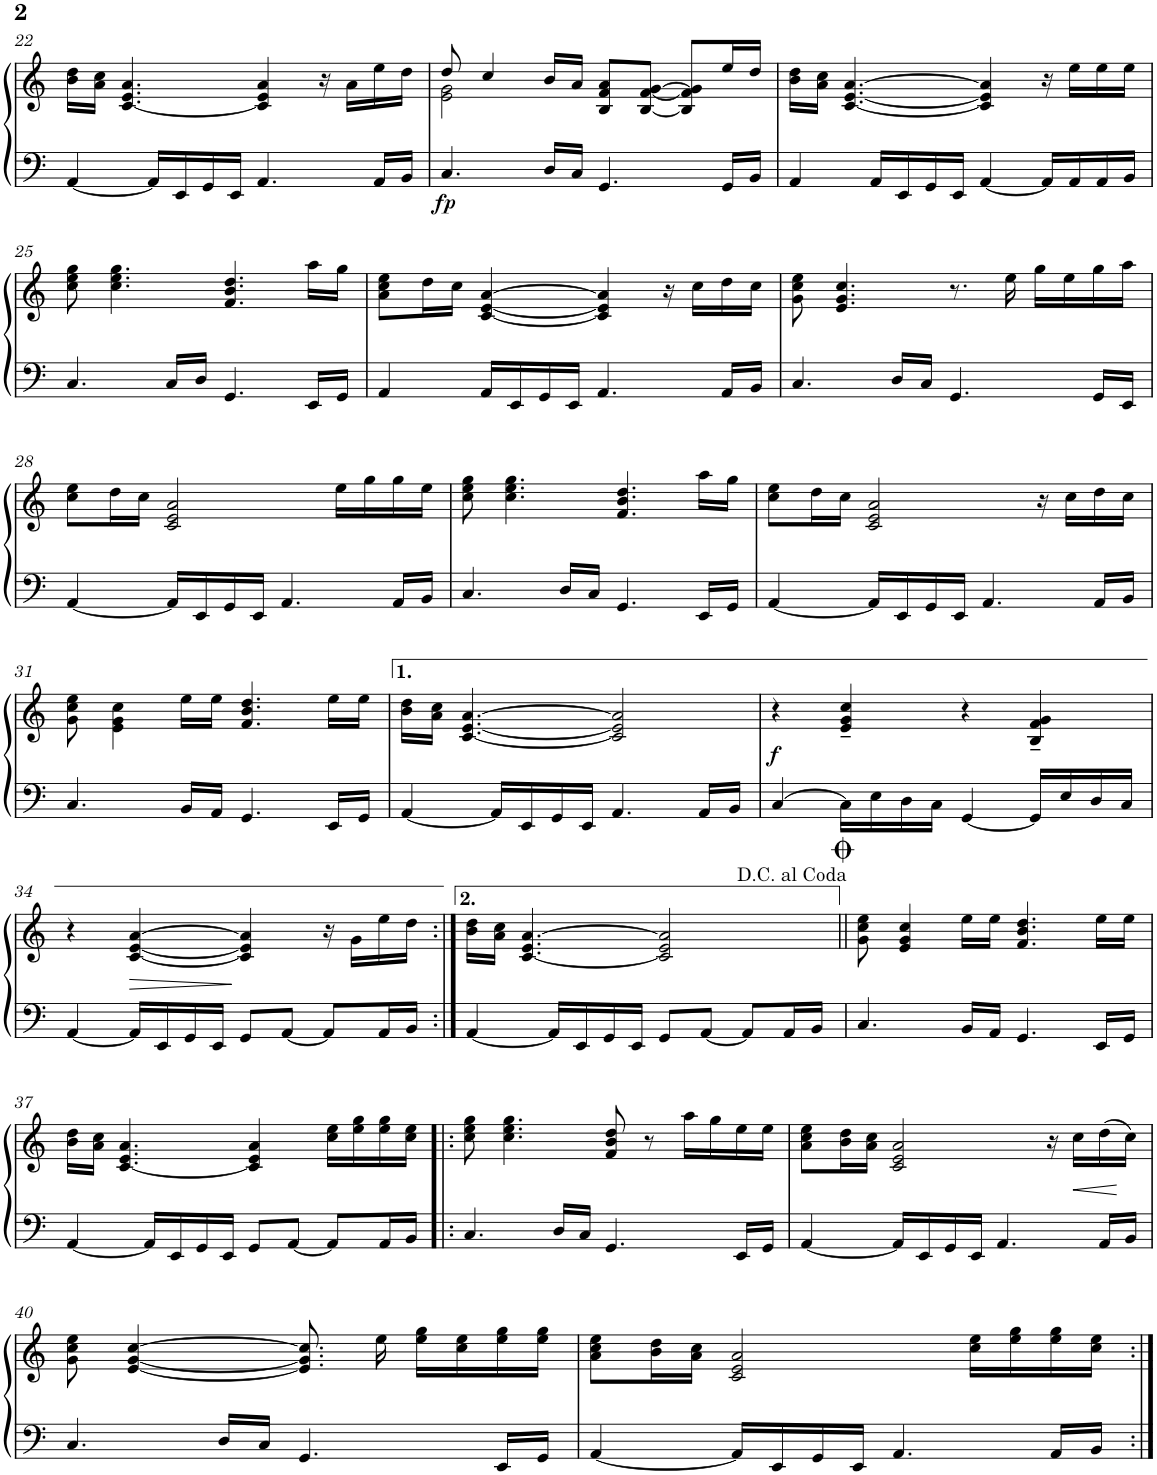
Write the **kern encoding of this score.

**kern	**kern	**dynam
*part1	*part1	*part1
*staff2	*staff1	*staff1/2
*I"Piano	*	*
*I'Pno	*	*
!!LO:PB:g=z
*clefF4	*clefG2	*
*k[]	*k[]	*
*M4/4	*M4/4	*
=22	=22	=22
[<4AA/	16b\ 16dd\LL	.
.	16a\ 16cc\JJ	.
.	[<4.c/ 4.e/ 4.a/	.
16AA/LL]	.	.
16EE/	.	.
16GG/	.	.
16EE/JJ	.	.
4.AA/	4c/] 4e/ 4a/	.
.	16r	.
.	16a\LL	.
16AA/LL	16ee\	.
16BB/JJ	16dd\JJ	.
=23	=23	=23
*	*^	*
!	!	!	!LO:DY:b=2
4.C/	8dd/	2e\ 2g\	fp
.	4cc/	.	.
16D/LL	16b/LL	.	.
16C/JJ	16a/JJ	.	.
4.GG/	8B/ 8f/ 8a/L	2ryy	.
.	[<8B/ [<8f/ [>8g/J	.	.
.	8B/] 8f/] 8g/]L	.	.
16GG/LL	16ee/L	.	.
16BB/JJ	16dd/JJ	.	.
*	*v	*v	*
=24	=24	=24
4AA/	16b\ 16dd\LL	.
.	16a\ 16cc\JJ	.
.	[4.c/ [4.e/ [4.a/	.
16AA/LL	.	.
16EE/	.	.
16GG/	.	.
16EE/JJ	.	.
[<4AA/	4c/] 4e/] 4a/]	.
16AA/LL]	16r	.
16AA/	16ee\LL	.
16AA/	16ee\	.
16BB/JJ	16ee\JJ	.
!!LO:LB:g=z
=25	=25	=25
4.C/	8cc\ 8ee\ 8gg\	.
.	4.cc\ 4.ee\ 4.gg\	.
16C/LL	.	.
16D/JJ	.	.
4.GG/	4.f/ 4.b/ 4.dd/	.
16EE/LL	16aa\LL	.
16GG/JJ	16gg\JJ	.
=26	=26	=26
4AA/	8a\ 8cc\ 8ee\L	.
.	16dd\L	.
.	16cc\JJ	.
16AA/LL	[<4c/ [<4e/ [>4a/	.
16EE/	.	.
16GG/	.	.
16EE/JJ	.	.
4.AA/	4c/] 4e/] 4a/]	.
.	16r	.
.	16cc\LL	.
16AA/LL	16dd\	.
16BB/JJ	16cc\JJ	.
=27	=27	=27
4.C/	8g\ 8cc\ 8ee\	.
.	4.e/ 4.g/ 4.cc/	.
16D/LL	.	.
16C/JJ	.	.
4.GG/	8.r	.
.	16ee\	.
.	16gg\LL	.
.	16ee\	.
16GG/LL	16gg\	.
16EE/JJ	16aa\JJ	.
!!LO:LB:g=z
=28	=28	=28
[4AA/	8cc\ 8ee\L	.
.	16dd\L	.
.	16cc\JJ	.
16AA/LL]	2c/ 2e/ 2a/	.
16EE/	.	.
16GG/	.	.
16EE/JJ	.	.
4.AA/	.	.
.	16ee\LL	.
.	16gg\	.
16AA/LL	16gg\	.
16BB/JJ	16ee\JJ	.
=29	=29	=29
4.C/	8cc\ 8ee\ 8gg\	.
.	4.cc\ 4.ee\ 4.gg\	.
16D/LL	.	.
16C/JJ	.	.
4.GG/	4.f/ 4.b/ 4.dd/	.
16EE/LL	16aa\LL	.
16GG/JJ	16gg\JJ	.
=30	=30	=30
[<4AA/	8cc\ 8ee\L	.
.	16dd\L	.
.	16cc\JJ	.
16AA/LL]	2c/ 2e/ 2a/	.
16EE/	.	.
16GG/	.	.
16EE/JJ	.	.
4.AA/	.	.
.	16r	.
.	16cc\LL	.
16AA/LL	16dd\	.
16BB/JJ	16cc\JJ	.
!!LO:LB:g=z
=31	=31	=31
4.C/	8g\ 8cc\ 8ee\	.
.	4e\ 4g\ 4cc\	.
16BB/LL	16ee\LL	.
16AA/JJ	16ee\JJ	.
4.GG/	4.f/ 4.b/ 4.dd/	.
16EE/LL	16ee\LL	.
16GG/JJ	16ee\JJ	.
=32	=32	=32
[4AA/	16b\ 16dd\LL	.
.	16a\ 16cc\JJ	.
.	[4.c/ [4.e/ [4.a/	.
16AA/LL]	.	.
16EE/	.	.
16GG/	.	.
16EE/JJ	.	.
4.AA/	2c/] 2e/] 2a/]	.
16AA/LL	.	.
16BB/JJ	.	.
=33	=33	=33
!	!	!LO:DY:a=2
[>4C/	4r	f
16C\LL]	4e/~ 4g/~ 4cc/~	.
16E\	.	.
16D\	.	.
16C\JJ	.	.
[<4GG/	4r	.
16GG/LL]	4B/~ 4f/~ 4g/~	.
16E/	.	.
16D/	.	.
16C/JJ	.	.
!!LO:LB:g=z
=34	=34	=34
[<4AA/	4r	.
!	!	!LO:HP:b
16AA/LL]	[<4c/ [<4e/ [>4a/	>
16EE/	.	.
16GG/	.	.
16EE/JJ	.	.
8GG/L	4c/] 4e/] 4a/]	.
[<8AA/J	.	.
8AA/L]	16r	.
.	16g\LL	.
16AA/L	16ee\	.
16BB/JJ	16dd\JJ	.
=35:|!	=35:|!	=35:|!
[<4AA/	16b\ 16dd\LL	.
.	16a\ 16cc\JJ	.
.	[<4.c/ 4.e/ [>4.a/	.
16AA/LL]	.	.
16EE/	.	.
16GG/	.	.
16EE/JJ	.	.
8GG/L	2c/] 2e/ 2a/]	.
[<8AA/J	.	.
8AA/L]	.	.
16AA/L	.	.
16BB/JJ	.	.
=36||	=36||	=36||
4.C/	8g\ 8cc\ 8ee\	.
.	4e/ 4g/ 4cc/	.
16BB/LL	16ee\LL	.
16AA/JJ	16ee\JJ	.
4.GG/	4.f/ 4.b/ 4.dd/	.
16EE/LL	16ee\LL	.
16GG/JJ	16ee\JJ	.
!!LO:LB:g=z
=37	=37	=37
[<4AA/	16b\ 16dd\LL	.
.	16a\ 16cc\JJ	.
.	[<4.c/ 4.e/ 4.a/	.
16AA/LL]	.	.
16EE/	.	.
16GG/	.	.
16EE/JJ	.	.
8GG/L	4c/] 4e/ 4a/	.
[<8AA/J	.	.
8AA/L]	16cc\ 16ee\LL	.
.	16ee\ 16gg\	.
16AA/L	16ee\ 16gg\	.
16BB/JJ	16cc\ 16ee\JJ	.
=38!|:	=38!|:	=38!|:
4.C/	8cc\ 8ee\ 8gg\	.
.	4.cc\ 4.ee\ 4.gg\	.
16D/LL	.	.
16C/JJ	.	.
4.GG/	8f/ 8b/ 8dd/	.
.	8r	.
.	16aa\LL	.
.	16gg\	.
16EE/LL	16ee\	.
16GG/JJ	16ee\JJ	.
=39	=39	=39
[<4AA/	8a\ 8cc\ 8ee\L	.
.	16b\ 16dd\L	.
.	16a\ 16cc\JJ	.
16AA/LL]	2c/ 2e/ 2a/	.
16EE/	.	.
16GG/	.	.
16EE/JJ	.	.
4.AA/	.	.
.	16r	.
.	16cc\LL	.
16AA/LL	(>16dd\	.
16BB/JJ	16cc\JJ)	]
!!LO:LB:g=z
=40	=40	=40
4.C/	8g\ 8cc\ 8ee\	.
.	[<4e/ [<4g/ [>4cc/	.
16D/LL	8ryy	.
16C/JJ	.	.
4.GG/	8.e/] 8.g/] 8.cc/]	.
.	16ee\	.
.	16ee\ 16gg\LL	.
.	16cc\ 16ee\	.
16EE/LL	16ee\ 16gg\	.
16GG/JJ	16ee\ 16gg\JJ	.
=41	=41	=41
[<4AA/	8a\ 8cc\ 8ee\L	.
.	16b\ 16dd\L	.
.	16a\ 16cc\JJ	.
16AA/LL]	2c/ 2e/ 2a/	.
16EE/	.	.
16GG/	.	.
16EE/JJ	.	.
4.AA/	.	.
.	16cc\ 16ee\LL	.
.	16ee\ 16gg\	.
16AA/LL	16ee\ 16gg\	.
16BB/JJ	16cc\ 16ee\JJ	.
=:|!	=:|!	=:|!
*-	*-	*-
